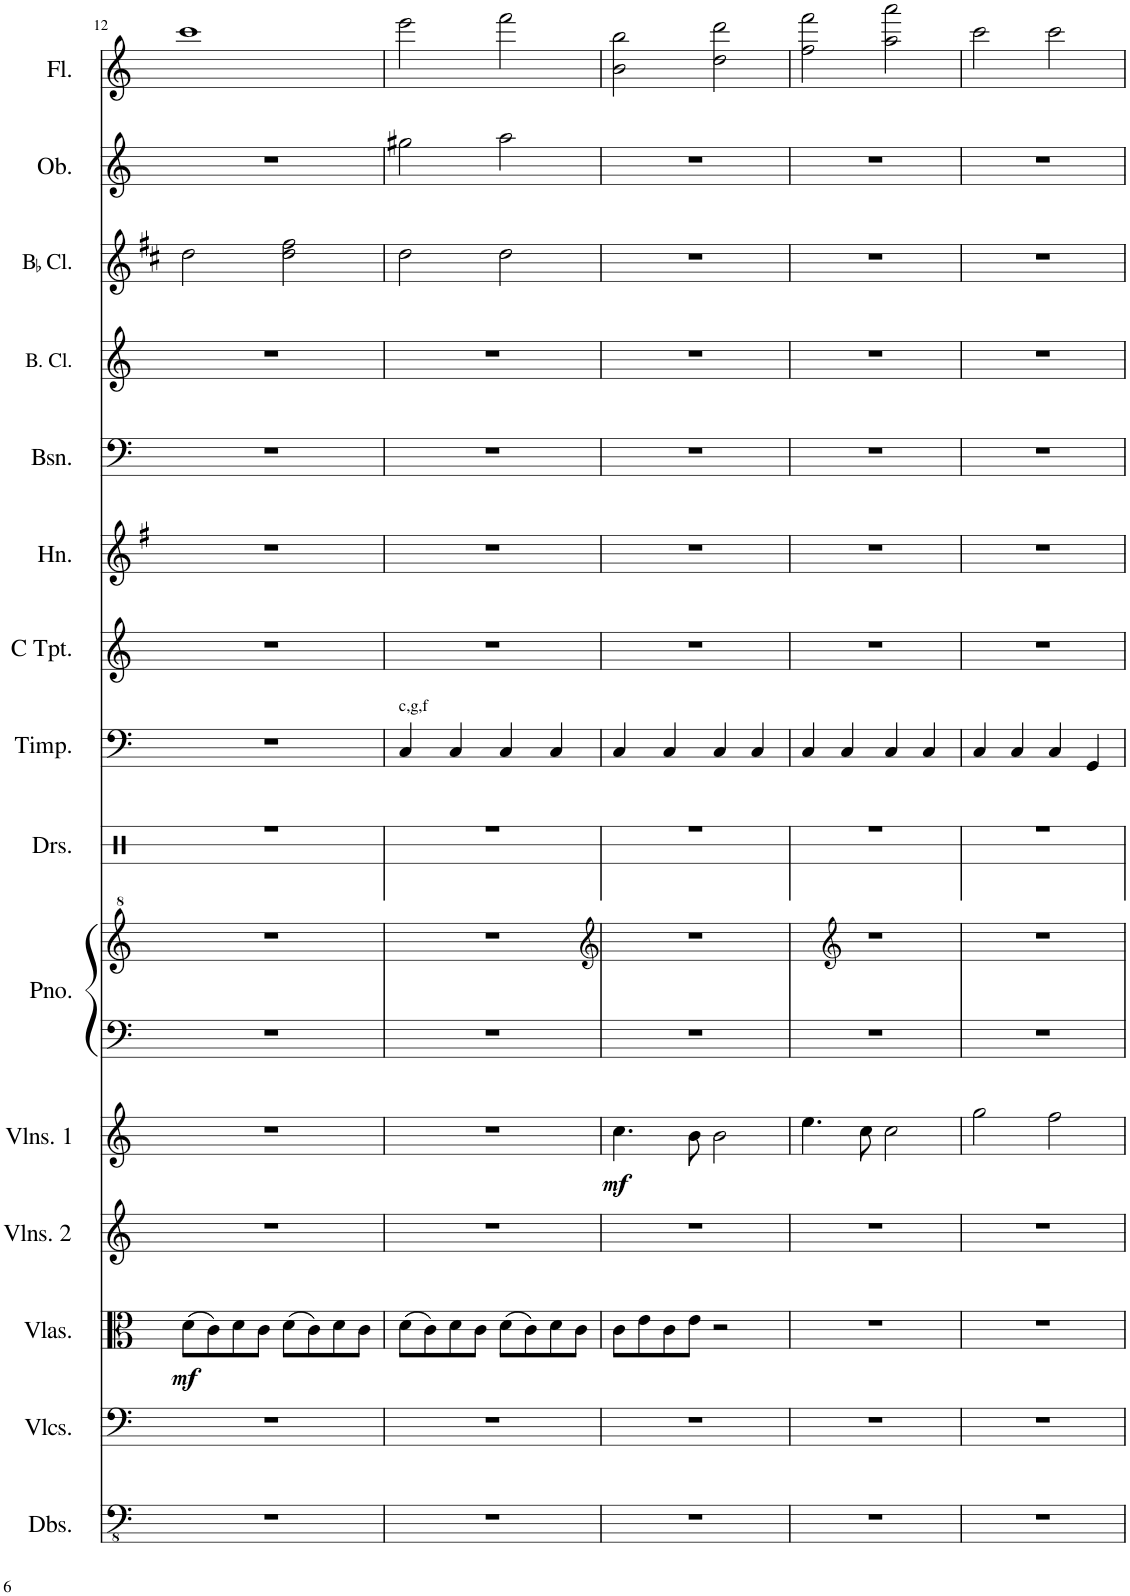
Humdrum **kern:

**kern	**kern	**kern	**dynam	**kern	**kern	**dynam	**kern	**kern	**kern	**kern	**kern	**kern	**kern	**kern	**kern	**kern	**kern
*part15	*part14	*part13	*part13	*part12	*part11	*part11	*part10	*part10	*part9	*part8	*part7	*part6	*part5	*part4	*part3	*part2	*part1
*staff16	*staff15	*staff14	*staff14	*staff13	*staff12	*staff12	*staff11	*staff10	*staff9	*staff8	*staff7	*staff6	*staff5	*staff4	*staff3	*staff2	*staff1
*I"Double Basses	*I"Violoncellos	*I"Violas	*	*I"Violins 2	*I"Violins 1	*	*I"Piano	*	*I"Drumset	*I"Timpani	*I"C Trumpet	*I"Horn	*I"Bassoon	*I"Bass Clarinet	*I"BaccidentalFlat Clarinet	*I"Oboe	*I"Flute
*I'Dbs.	*I'Vlcs.	*I'Vlas.	*	*I'Vlns. 2	*I'Vlns. 1	*	*I'Pno.	*	*I'Drs.	*I'Timp.	*I'C Tpt.	*I'Hn.	*I'Bsn.	*I'B. Cl.	*I'BaccidentalFlat Cl.	*I'Ob.	*I'Fl.
!!LO:PB:g=z
*clefFv4	*clefF4	*clefC3	*	*clefG2	*clefG2	*	*clefF4	*clefG^2	*clefX	*clefF4	*clefG2	*clefG2	*clefF4	*clefG2	*clefG2	*clefG2	*clefG2
*	*	*	*	*	*	*	*	*	*	*	*	*Trd4c7	*	*Trd8c14	*Trd1c2	*	*
*k[]	*k[]	*k[]	*	*k[]	*k[]	*	*k[]	*k[]	*k[]	*k[]	*k[]	*k[f#]	*k[]	*k[]	*k[f#c#]	*k[]	*k[]
*M4/4	*M4/4	*M4/4	*	*M4/4	*M4/4	*	*M4/4	*M4/4	*M4/4	*	*M4/4	*M4/4	*M4/4	*M4/4	*M4/4	*M4/4	*M4/4
=12	=12	=12	=12	=12	=12	=12	=12	=12	=12	=12	=12	=12	=12	=12	=12	=12	=12
!	!	!	!LO:DY:b	!	!	!	!	!	!	!	!	!	!	!	!	!	!
1r	1r	(8d\L	mf	1r	1r	.	1r	1r	1r	1r	1r	1r	1r	1r	2dd\	1r	1ccc
.	.	8c\)	.	.	.	.	.	.	.	.	.	.	.	.	.	.	.
.	.	8d\	.	.	.	.	.	.	.	.	.	.	.	.	.	.	.
.	.	8c\J	.	.	.	.	.	.	.	.	.	.	.	.	.	.	.
.	.	(8d\L	.	.	.	.	.	.	.	.	.	.	.	.	2dd\ 2ff#\	.	.
.	.	8c\)	.	.	.	.	.	.	.	.	.	.	.	.	.	.	.
.	.	8d\	.	.	.	.	.	.	.	.	.	.	.	.	.	.	.
.	.	8c\J	.	.	.	.	.	.	.	.	.	.	.	.	.	.	.
=13	=13	=13	=13	=13	=13	=13	=13	=13	=13	=13	=13	=13	=13	=13	=13	=13	=13
!	!	!	!	!	!	!	!	!	!	!LO:TX:a:t=c,g,f	!	!	!	!	!	!	!
1r	1r	(8d\L	.	1r	1r	.	1r	1r	1r	4C/	1r	1r	1r	1r	2dd\	2gg#X\	2eee\
.	.	8c\)	.	.	.	.	.	.	.	.	.	.	.	.	.	.	.
.	.	8d\	.	.	.	.	.	.	.	4C/	.	.	.	.	.	.	.
.	.	8c\J	.	.	.	.	.	.	.	.	.	.	.	.	.	.	.
.	.	(8d\L	.	.	.	.	.	.	.	4C/	.	.	.	.	2dd\	2aa\	2fff\
.	.	8c\)	.	.	.	.	.	.	.	.	.	.	.	.	.	.	.
.	.	8d\	.	.	.	.	.	.	.	4C/	.	.	.	.	.	.	.
.	.	8c\J	.	.	.	.	.	.	.	.	.	.	.	.	.	.	.
=14	=14	=14	=14	=14	=14	=14	=14	=14	=14	=14	=14	=14	=14	=14	=14	=14	=14
*	*	*	*	*	*	*	*	*clefG2	*	*	*	*	*	*	*	*	*
!	!	!	!	!	!	!LO:DY:b	!	!	!	!	!	!	!	!	!	!	!
1r	1r	8c\L	.	1r	4.cc\	mf	1r	1r	1r	4C/	1r	1r	1r	1r	1r	1r	2b\ 2bb\
.	.	8e\	.	.	.	.	.	.	.	.	.	.	.	.	.	.	.
.	.	8c\	.	.	.	.	.	.	.	4C/	.	.	.	.	.	.	.
.	.	8e\J	.	.	8b\	.	.	.	.	.	.	.	.	.	.	.	.
.	.	2r	.	.	2b\	.	.	.	.	4C/	.	.	.	.	.	.	2dd\ 2ddd\
.	.	.	.	.	.	.	.	.	.	4C/	.	.	.	.	.	.	.
=15	=15	=15	=15	=15	=15	=15	=15	=15	=15	=15	=15	=15	=15	=15	=15	=15	=15
1r	1r	1r	.	1r	4.ee\	.	1r	1r	1r	4C/	1r	1r	1r	1r	1r	1r	2ff\ 2fff\
*	*	*	*	*	*	*	*	*clefG2	*	*	*	*	*	*	*	*	*
.	.	.	.	.	.	.	.	.	.	4C/	.	.	.	.	.	.	.
.	.	.	.	.	8cc\	.	.	.	.	.	.	.	.	.	.	.	.
.	.	.	.	.	2cc\	.	.	.	.	4C/	.	.	.	.	.	.	2aa\ 2aaa\
.	.	.	.	.	.	.	.	.	.	4C/	.	.	.	.	.	.	.
=16	=16	=16	=16	=16	=16	=16	=16	=16	=16	=16	=16	=16	=16	=16	=16	=16	=16
1r	1r	1r	.	1r	2gg\	.	1r	1r	1r	4C/	1r	1r	1r	1r	1r	1r	2ccc\
.	.	.	.	.	.	.	.	.	.	4C/	.	.	.	.	.	.	.
.	.	.	.	.	2ff\	.	.	.	.	4C/	.	.	.	.	.	.	2ccc\
.	.	.	.	.	.	.	.	.	.	4GG/	.	.	.	.	.	.	.
=	=	=	=	=	=	=	=	=	=	=	=	=	=	=	=	=	=
*-	*-	*-	*-	*-	*-	*-	*-	*-	*-	*-	*-	*-	*-	*-	*-	*-	*-
